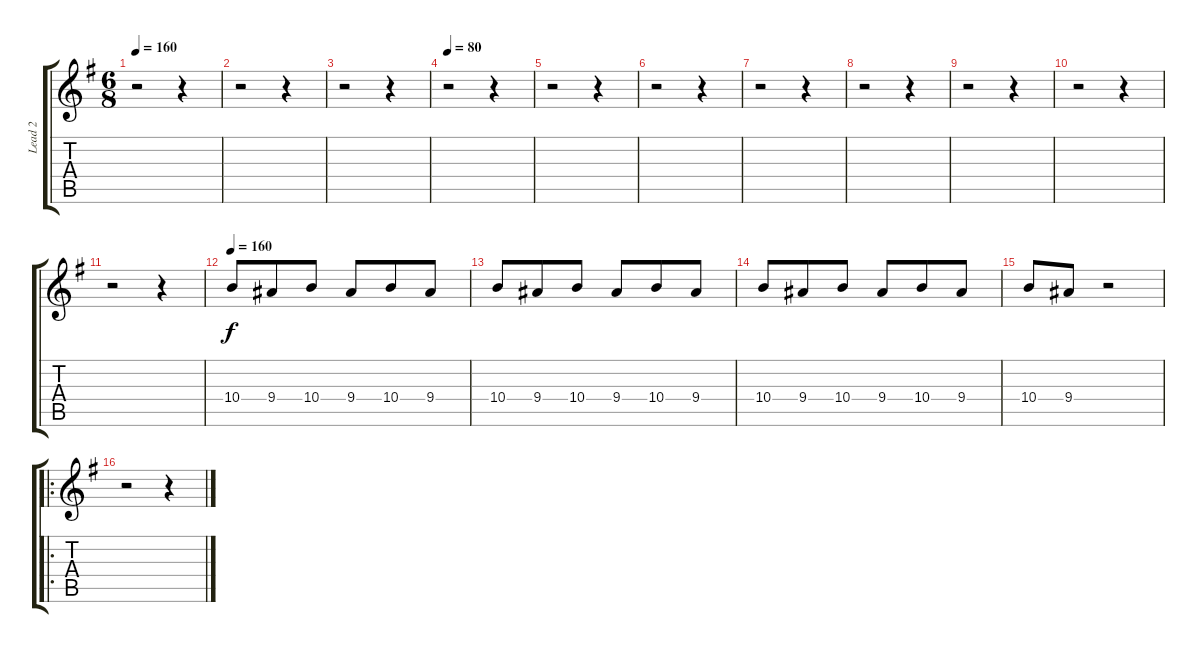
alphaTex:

\track ("Lead 2" "Lead 2") {instrument distortionguitar}
\staff {score tabs}
\tuning (Eb4 Bb3 Gb3 Db3 Ab2 Db2) {hide}
\ts (6 8)
\tempo 160
\clef g2
\ks g
r.2{dy f} r.4 |
r.2 r.4 |
r.2 r.4 |
\tempo 80
r.2 r.4 |
r.2 r.4 |
r.2 r.4 |
r.2 r.4 |
r.2 r.4 |
r.2 r.4 |
r.2 r.4 |
r.2 r.4 |
\tempo 160
10.4.8 9.4.8 10.4.8 9.4.8 10.4.8 9.4.8 |
10.4.8 9.4.8 10.4.8 9.4.8 10.4.8 9.4.8 |
10.4.8 9.4.8 10.4.8 9.4.8 10.4.8 9.4.8 |
10.4.8 9.4.8 r.2 |
\ro
r.2 r.4
